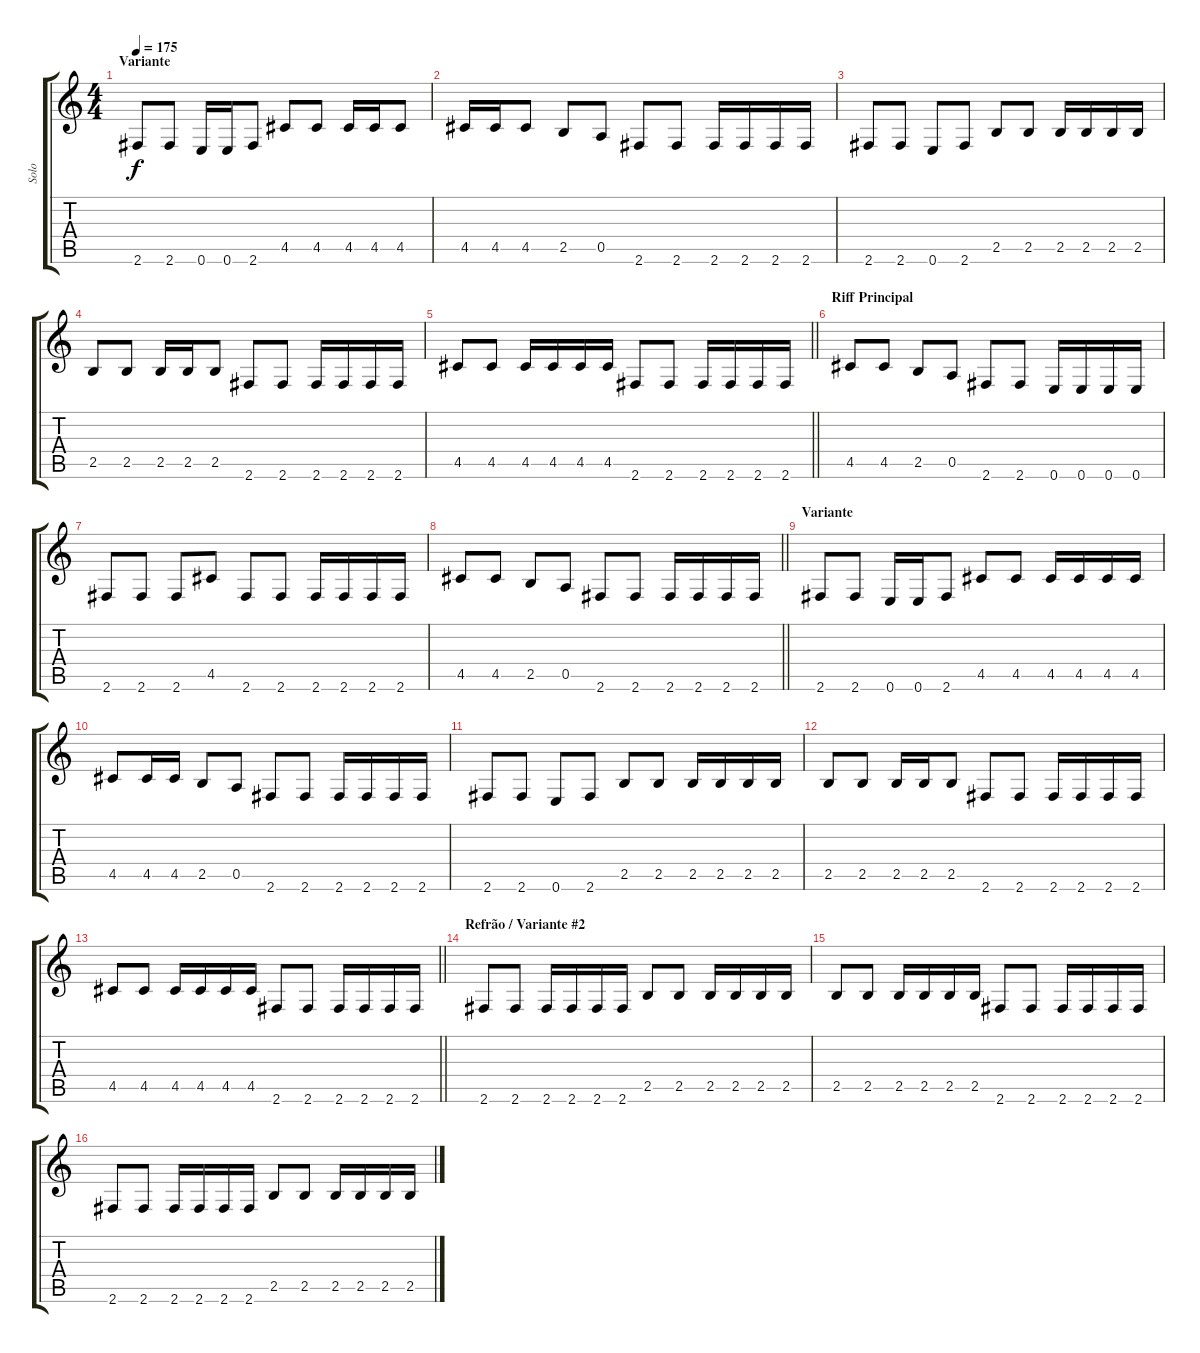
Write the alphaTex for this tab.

\track ("Solo" "Solo") {instrument distortionguitar}
\staff {score tabs}
\tuning (E4 B3 G3 D3 A2 E2) {hide}
\ts (4 4)
\section ("" "Variante")
\tempo 175
\clef g2
\ks c
2.6.8{dy f} 2.6.8 0.6.16 0.6.16 2.6.8 4.5.8 4.5.8 4.5.16 4.5.16 4.5.8 |
4.5.16 4.5.16 4.5.8 2.5.8 0.5.8 2.6.8 2.6.8 2.6.16 2.6.16 2.6.16 2.6.16 |
2.6.8 2.6.8 0.6.8 2.6.8 2.5.8 2.5.8 2.5.16 2.5.16 2.5.16 2.5.16 |
2.5.8 2.5.8 2.5.16 2.5.16 2.5.8 2.6.8 2.6.8 2.6.16 2.6.16 2.6.16 2.6.16 |
\barLineRight lightlight
4.5.8 4.5.8 4.5.16 4.5.16 4.5.16 4.5.16 2.6.8 2.6.8 2.6.16 2.6.16 2.6.16 2.6.16 |
\section ("" "Riff Principal")
4.5.8 4.5.8 2.5.8 0.5.8 2.6.8 2.6.8 0.6.16 0.6.16 0.6.16 0.6.16 |
2.6.8 2.6.8 2.6.8 4.5.8 2.6.8 2.6.8 2.6.16 2.6.16 2.6.16 2.6.16 |
\barLineRight lightlight
4.5.8 4.5.8 2.5.8 0.5.8 2.6.8 2.6.8 2.6.16 2.6.16 2.6.16 2.6.16 |
\section ("" "Variante")
2.6.8 2.6.8 0.6.16 0.6.16 2.6.8 4.5.8 4.5.8 4.5.16 4.5.16 4.5.16 4.5.16 |
4.5.8 4.5.16 4.5.16 2.5.8 0.5.8 2.6.8 2.6.8 2.6.16 2.6.16 2.6.16 2.6.16 |
2.6.8 2.6.8 0.6.8 2.6.8 2.5.8 2.5.8 2.5.16 2.5.16 2.5.16 2.5.16 |
2.5.8 2.5.8 2.5.16 2.5.16 2.5.8 2.6.8 2.6.8 2.6.16 2.6.16 2.6.16 2.6.16 |
\barLineRight lightlight
4.5.8 4.5.8 4.5.16 4.5.16 4.5.16 4.5.16 2.6.8 2.6.8 2.6.16 2.6.16 2.6.16 2.6.16 |
\section ("" "Refrão / Variante #2 ")
2.6.8 2.6.8 2.6.16 2.6.16 2.6.16 2.6.16 2.5.8 2.5.8 2.5.16 2.5.16 2.5.16 2.5.16 |
2.5.8 2.5.8 2.5.16 2.5.16 2.5.16 2.5.16 2.6.8 2.6.8 2.6.16 2.6.16 2.6.16 2.6.16 |
2.6.8 2.6.8 2.6.16 2.6.16 2.6.16 2.6.16 2.5.8 2.5.8 2.5.16 2.5.16 2.5.16 2.5.16
